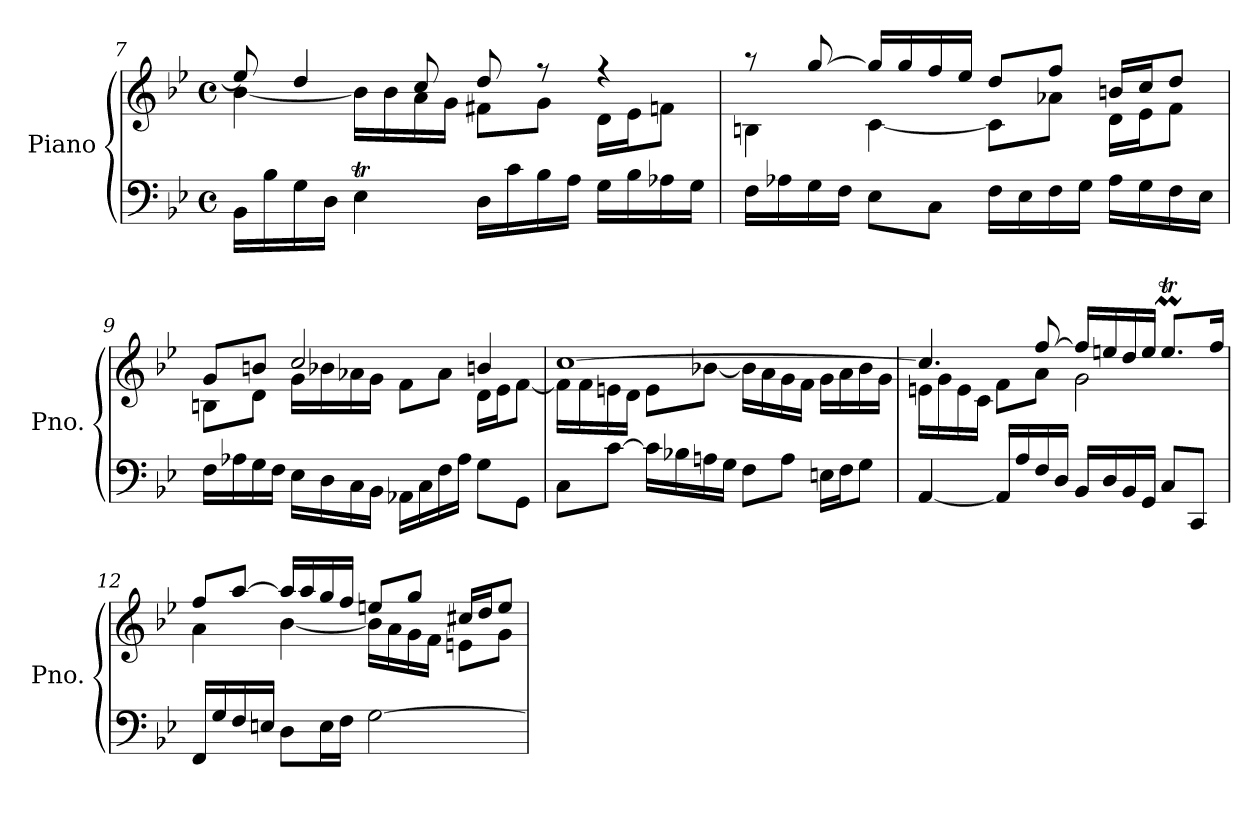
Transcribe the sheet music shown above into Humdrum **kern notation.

**kern	**kern
*part1	*part1
*staff2	*staff1
*I"Piano	*
*I'Pno.	*
!!LO:LB:g=z
*clefF4	*clefG2
*k[b-e-]	*k[b-e-]
*M4/4	*M4/4
*met(c)	*met(c)
=7	=7
*	*^
16BB-\LL	8ee-/]	[4b-\
16B-\	.	.
16G\	4dd/	.
16D\JJ	.	.
4E-T\	.	16b-\LL]
.	.	16b-\
.	8cc/	16a\
.	.	16g\JJ
16D\LL	8dd/	8f#X\L
16c\	.	.
16B-\	8r	8g\J
16A\JJ	.	.
16G\LL	4r	16d\LL
16B-\	.	16e-\J
16A-X\	.	8fn\J
16G\JJ	.	.
=8	=8	=8
16F\LL	8r	4Bn\
16A-X\	.	.
16G\	[8gg/	.
16F\JJ	.	.
8E-\L	16gg/LL]	[4c\
.	16gg/	.
8C\J	16ff/	.
.	16ee-/JJ	.
16F\LL	8dd/L	8c\L]
16E-\	.	.
16F\	8ff/J	8a-X\J
16G\JJ	.	.
16A-\LL	16bn/LL	16d\LL
16G\	16cc/J	16e-\J
16F\	8dd/J	8f\J
16E-\JJ	.	.
!!LO:LB:g=z	!!
=9	=9	=9
16F\LL	8g/L	8Bn\L
16A-X\	.	.
16G\	8bn/J	8d\J
16F\JJ	.	.
16E-\LL	2cc/	16g\LL
16D\	.	16b-X\
16C\	.	16a-X\
16BB-\JJ	.	16g\JJ
16AA-X\LL	.	8f\L
16C\	.	.
16F\	.	8a-\J
16A-\JJ	.	.
8G\L	4bn/	16d\LL
.	.	16e-\J
8GG\J	.	[8f\J
=10	=10	=10
8C\L	[1cc	16f\LL]
.	.	16f\
[8c\J	.	16en\
.	.	16d\JJ
16c\LL]	.	8e\L
16B-X\	.	.
16An\	.	[8b-X\J
16G\JJ	.	.
8F\L	.	16b-\LL]
.	.	16a\
8A\J	.	16g\
.	.	16f\JJ
16En\LL	.	16g\LL
16F\J	.	16a\
8G\J	.	16b-\
.	.	16g\JJ
!!LO:PB:g=z	!!
=11	=11	=11
[4AA/	4.cc/]	16en\LL
.	.	16g\
.	.	16e\
.	.	16c\JJ
16AA/LL]	.	8f\L
16A/	.	.
16F/	[8ff/	8a\J
16D/JJ	.	.
16BB-/LL	16ff/LL]	2g\
16D/	16een/	.
16BB-/	16dd/	.
16GG/JJ	16ee/JJ	.
8C/L	8.eemt/L	.
8CC/J	.	.
.	16ff/Jk	.
=12	=12	=12
16FF/LL	8ff/L	4a\
16G/	.	.
16F/	[8aa/J	.
16En/JJ	.	.
8D\L	16aa/LL]	[4b-\
.	16aa/	.
16E\L	16gg/	.
16F\JJ	16ff/JJ	.
[2G\	8een/L	16b-\LL]
.	.	16a\
.	8gg/J	16g\
.	.	16f\JJ
.	16cc#X/LL	8en\L
.	16dd/J	.
.	8ee/J	8g\J
*	*v	*v
=	=
*-	*-
